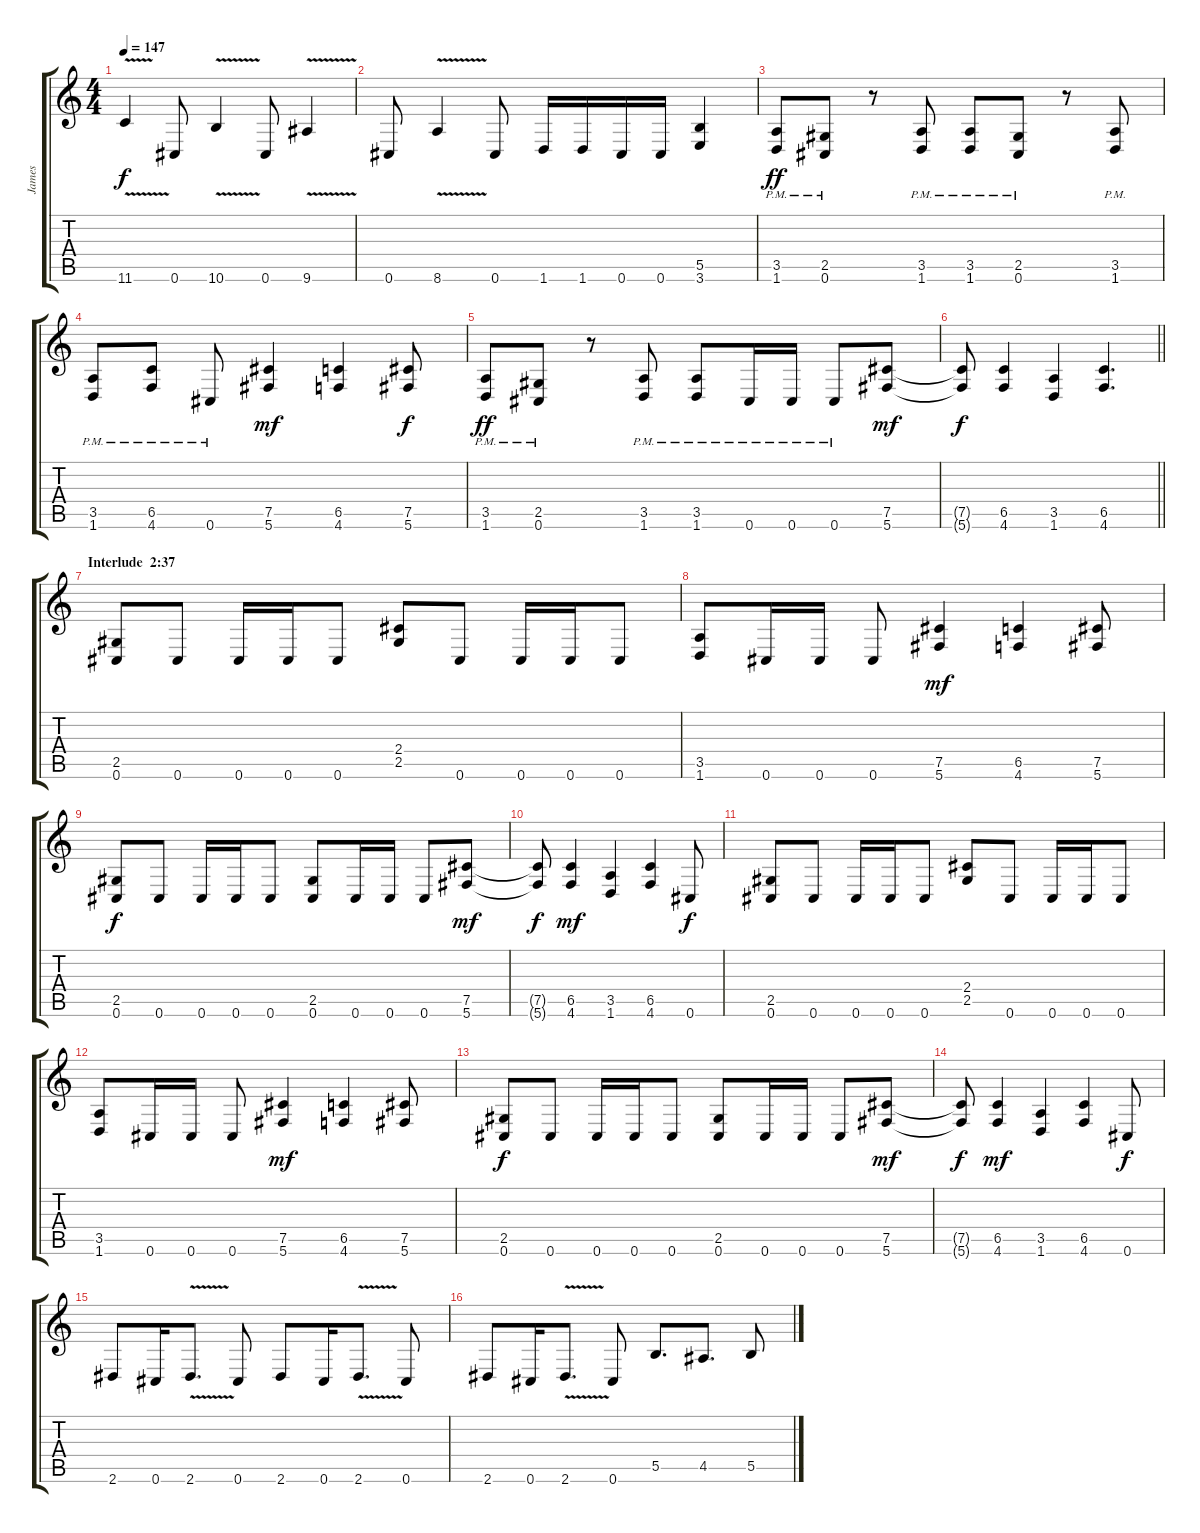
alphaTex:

\track ("James" "James") {instrument distortionguitar}
\staff {score tabs}
\tuning (Db4 Ab3 E3 B2 Gb2 Db2) {hide}
\ts (4 4)
\tempo 147
\clef g2
\ks c
11.6{v}.4{dy f} 0.6.8 10.6{v}.4 0.6.8 9.6{v}.4 |
0.6.8 8.6{v}.4 0.6.8 1.6.16 1.6.16 0.6.16 0.6.16 (5.5 3.6).4 |
(3.5{pm} 1.6{pm}).8{dy ff} (2.5{pm} 0.6{pm}).8 r.8 (3.5{pm} 1.6{pm}).8 (3.5{pm} 1.6{pm}).8 (2.5{pm} 0.6{pm}).8 r.8 (3.5{pm} 1.6{pm}).8 |
(3.5{pm} 1.6{pm}).8 (6.5{pm} 4.6{pm}).8 0.6{pm}.8 (7.5 5.6).4{dy mf} (6.5 4.6).4 (7.5 5.6).8{dy f} |
(3.5{pm} 1.6{pm}).8{dy ff} (2.5{pm} 0.6{pm}).8 r.8 (3.5{pm} 1.6{pm}).8 (3.5{pm} 1.6{pm}).8 0.6{pm}.16 0.6{pm}.16 0.6{pm}.8 (7.5 5.6).8{dy mf} |
\barLineRight lightlight
(7.5{t} 5.6{t}).8{dy f} (6.5 4.6).4 (3.5 1.6).4 (6.5 4.6).4{d} |
\section ("" "Interlude  2:37")
(2.5 0.6).8{volume 11 balance 14} 0.6.8 0.6.16 0.6.16 0.6.8 (2.4 2.5).8 0.6.8 0.6.16 0.6.16 0.6.8 |
(3.5 1.6).8 0.6.16 0.6.16 0.6.8 (7.5 5.6).4{dy mf} (6.5 4.6).4 (7.5 5.6).8 |
(2.5 0.6).8{dy f} 0.6.8 0.6.16 0.6.16 0.6.8 (2.5 0.6).8 0.6.16 0.6.16 0.6.8 (7.5 5.6).8{dy mf} |
(7.5{t} 5.6{t}).8{dy f} (6.5 4.6).4{dy mf} (3.5 1.6).4 (6.5 4.6).4 0.6.8{dy f} |
(2.5 0.6).8 0.6.8 0.6.16 0.6.16 0.6.8 (2.4 2.5).8 0.6.8 0.6.16 0.6.16 0.6.8 |
(3.5 1.6).8 0.6.16 0.6.16 0.6.8 (7.5 5.6).4{dy mf} (6.5 4.6).4 (7.5 5.6).8 |
(2.5 0.6).8{dy f} 0.6.8 0.6.16 0.6.16 0.6.8 (2.5 0.6).8 0.6.16 0.6.16 0.6.8 (7.5 5.6).8{dy mf} |
(7.5{t} 5.6{t}).8{dy f} (6.5 4.6).4{dy mf} (3.5 1.6).4 (6.5 4.6).4 0.6.8{dy f} |
2.6.8 0.6.16 2.6{v}.8{d} 0.6.8 2.6.8 0.6.16 2.6{v}.8{d} 0.6.8 |
2.6.8 0.6.16 2.6{v}.8{d} 0.6.8 5.5.8{d} 4.5.8{d} 5.5.8
